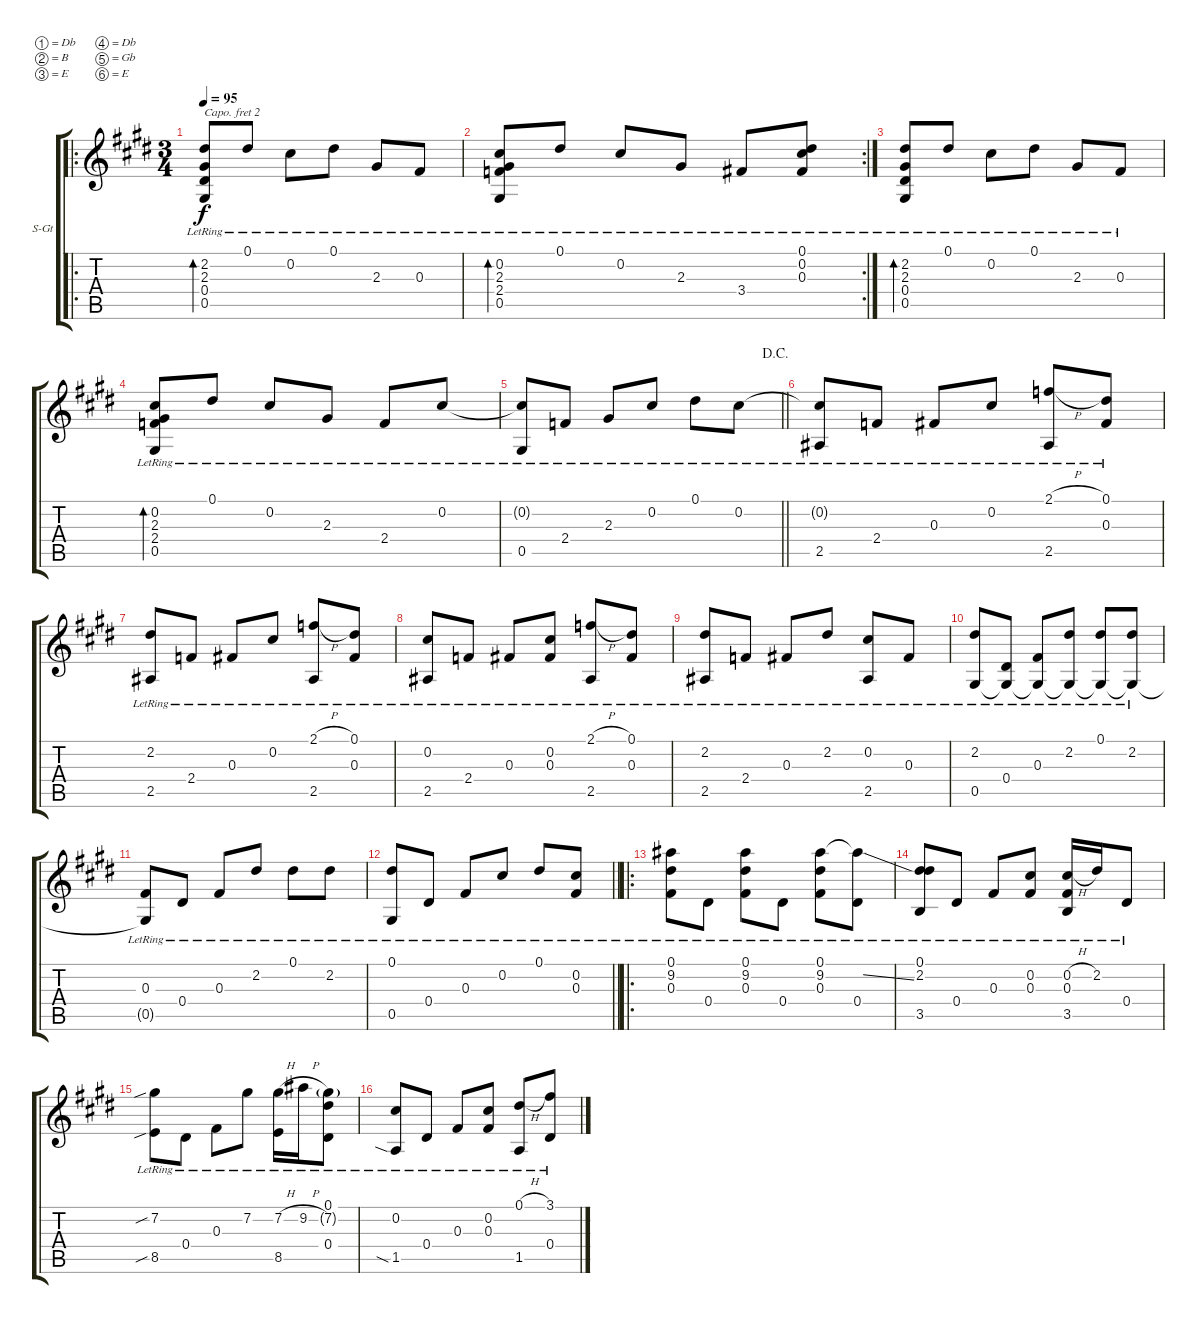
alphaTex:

\bracketExtendMode groupsimilarinstruments
\firstSystemTrackNameOrientation horizontal
\otherSystemsTrackNameOrientation horizontal
\track ("Steel String Acoustic Guitar" "S-Gt") {instrument acousticguitarsteel}
\staff {score tabs}
\capo 2
\tuning (Db4 B3 E3 Db3 Gb2 E2)
\ro
\ts (3 4)
\beaming (8 2 2 2 2)
\tempo 95
\clef g2
\ks e
(2.2{lr} 2.3{lr} 0.4{lr} 0.5{lr}).8{bd 30 dy f instrument acousticguitarsteel} 0.1{lr}.8 0.2{lr}.8 0.1{lr}.8 2.3{lr}.8 0.3{lr}.8 |
\rc 2
\ks c#minor
(0.2{lr} 2.3{lr} 2.4{lr} 0.5{lr}).8{bd 30} 0.1{lr}.8 0.2{lr}.8 2.3{lr}.8 3.4{lr}.8 (0.1{lr} 0.2{lr} 0.3{lr}).8 |
(2.2{lr} 2.3{lr} 0.4{lr} 0.5{lr}).8{bd 30} 0.1{lr}.8 0.2{lr}.8 0.1{lr}.8 2.3{lr}.8 0.3{lr}.8 |
(0.2{lr} 2.3{lr} 2.4{lr} 0.5{lr}).8{bd 30} 0.1{lr}.8 0.2{lr}.8 2.3{lr}.8 2.4{lr}.8 0.2{lr}.8 |
\jump dacapo
\barLineRight lightlight
(0.2{lr t} 0.5{lr}).8 2.4{lr}.8 2.3{lr}.8 0.2{lr}.8 0.1{lr}.8 0.2{lr}.8 |
\ks e
(0.2{lr t} 2.5{lr}).8 2.4{lr}.8 0.3{lr}.8 0.2{lr}.8 (2.1{h lr} 2.5{lr}).8 (0.1{lr} 0.3{lr}).8 |
\ks c#minor
(2.2{lr} 2.5{lr}).8 2.4{lr}.8 0.3{lr}.8 0.2{lr}.8 (2.1{h lr} 2.5{lr}).8 (0.1{lr} 0.3{lr}).8 |
(0.2{lr} 2.5{lr}).8 2.4{lr}.8 0.3{lr}.8 (0.2{lr} 0.3{lr}).8 (2.1{h lr} 2.5{lr}).8 (0.1{lr} 0.3{lr}).8 |
(2.2{lr} 2.5{lr}).8 2.4{lr}.8 0.3{lr}.8 2.2{lr}.8 (0.2{lr} 2.5{lr}).8 0.3{lr}.8 |
\ks e
(2.2{lr} 0.5{lr}).8 (0.4{lr} 0.5{lr t}).8 (0.3{lr} 0.5{lr t}).8 (2.2{lr} 0.5{lr t}).8 (0.1{lr} 0.5{lr t}).8 (2.2{lr} 0.5{lr t}).8 |
\ks c#minor
(0.3{lr} 0.5{lr t}).8 0.4{lr}.8 0.3{lr}.8 2.2{lr}.8 0.1{lr}.8 2.2{lr}.8 |
\barLineRight lightlight
(0.1{lr} 0.5{lr}).8 0.4{lr}.8 0.3{lr}.8 0.2{lr}.8 0.1{lr}.8 (0.2{lr} 0.3{lr}).8 |
\ro
\ks e
(0.1{lr} 9.2{lr} 0.3{lr}).8 0.4{lr}.8 (0.1{lr} 9.2{lr} 0.3{lr}).8 0.4{lr}.8 (0.1{lr} 9.2{lr} 0.3{lr}).8 (9.2{ss lr t} 0.4{lr}).8 |
\ks c#minor
(0.1{lr} 2.2{lr} 3.5{lr}).8 0.4{lr}.8 0.3{lr}.8 (0.2{lr} 0.3{lr}).8 (0.2{h lr} 0.3{lr} 3.5{lr}).16 2.2{lr}.16 0.4{lr}.8 |
(7.2{sib lr} 8.5{sib lr}).8 0.4{lr}.8 0.3{lr}.8 7.2{lr}.8 (7.2{h lr} 8.5{lr}).16 9.2{h lr}.16 (0.1{lr} 7.2{g lr} 0.4{lr}).8 |
(0.2{lr} 1.5{sia lr}).8 0.4{lr}.8 0.3{lr}.8 (0.2{lr} 0.3{lr}).8 (0.1{h lr} 1.5{lr}).8 (3.1{lr} 0.4{lr}).8
